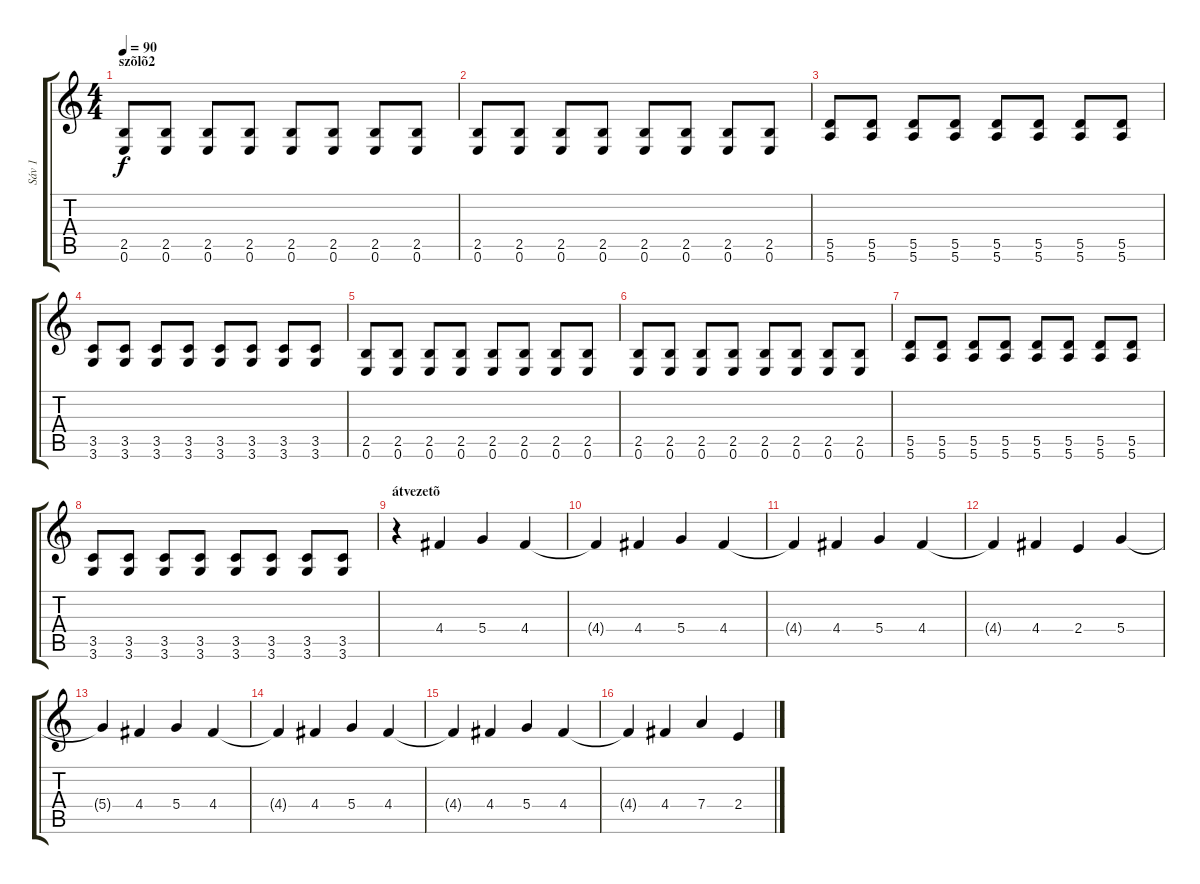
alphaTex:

\track ("Sáv 1" "Sáv 1") {instrument distortionguitar}
\staff {score tabs}
\tuning (E4 B3 G3 D3 A2 E2) {hide}
\ts (4 4)
\section ("" "szõlõ2")
\tempo 90
\clef g2
\ks c
(2.5 0.6).8{dy f} (2.5 0.6).8 (2.5 0.6).8 (2.5 0.6).8 (2.5 0.6).8 (2.5 0.6).8 (2.5 0.6).8 (2.5 0.6).8 |
(2.5 0.6).8 (2.5 0.6).8 (2.5 0.6).8 (2.5 0.6).8 (2.5 0.6).8 (2.5 0.6).8 (2.5 0.6).8 (2.5 0.6).8 |
(5.5 5.6).8 (5.5 5.6).8 (5.5 5.6).8 (5.5 5.6).8 (5.5 5.6).8 (5.5 5.6).8 (5.5 5.6).8 (5.5 5.6).8 |
(3.5 3.6).8 (3.5 3.6).8 (3.5 3.6).8 (3.5 3.6).8 (3.5 3.6).8 (3.5 3.6).8 (3.5 3.6).8 (3.5 3.6).8 |
(2.5 0.6).8 (2.5 0.6).8 (2.5 0.6).8 (2.5 0.6).8 (2.5 0.6).8 (2.5 0.6).8 (2.5 0.6).8 (2.5 0.6).8 |
(2.5 0.6).8 (2.5 0.6).8 (2.5 0.6).8 (2.5 0.6).8 (2.5 0.6).8 (2.5 0.6).8 (2.5 0.6).8 (2.5 0.6).8 |
(5.5 5.6).8 (5.5 5.6).8 (5.5 5.6).8 (5.5 5.6).8 (5.5 5.6).8 (5.5 5.6).8 (5.5 5.6).8 (5.5 5.6).8 |
(3.5 3.6).8 (3.5 3.6).8 (3.5 3.6).8 (3.5 3.6).8 (3.5 3.6).8 (3.5 3.6).8 (3.5 3.6).8 (3.5 3.6).8 |
\section ("" "átvezetõ")
r.4 4.4.4 5.4.4 4.4.4 |
4.4{t}.4 4.4.4 5.4.4 4.4.4 |
4.4{t}.4 4.4.4 5.4.4 4.4.4 |
4.4{t}.4 4.4.4 2.4.4 5.4.4 |
5.4{t}.4 4.4.4 5.4.4 4.4.4 |
4.4{t}.4 4.4.4 5.4.4 4.4.4 |
4.4{t}.4 4.4.4 5.4.4 4.4.4 |
4.4{t}.4 4.4.4 7.4.4 2.4.4
